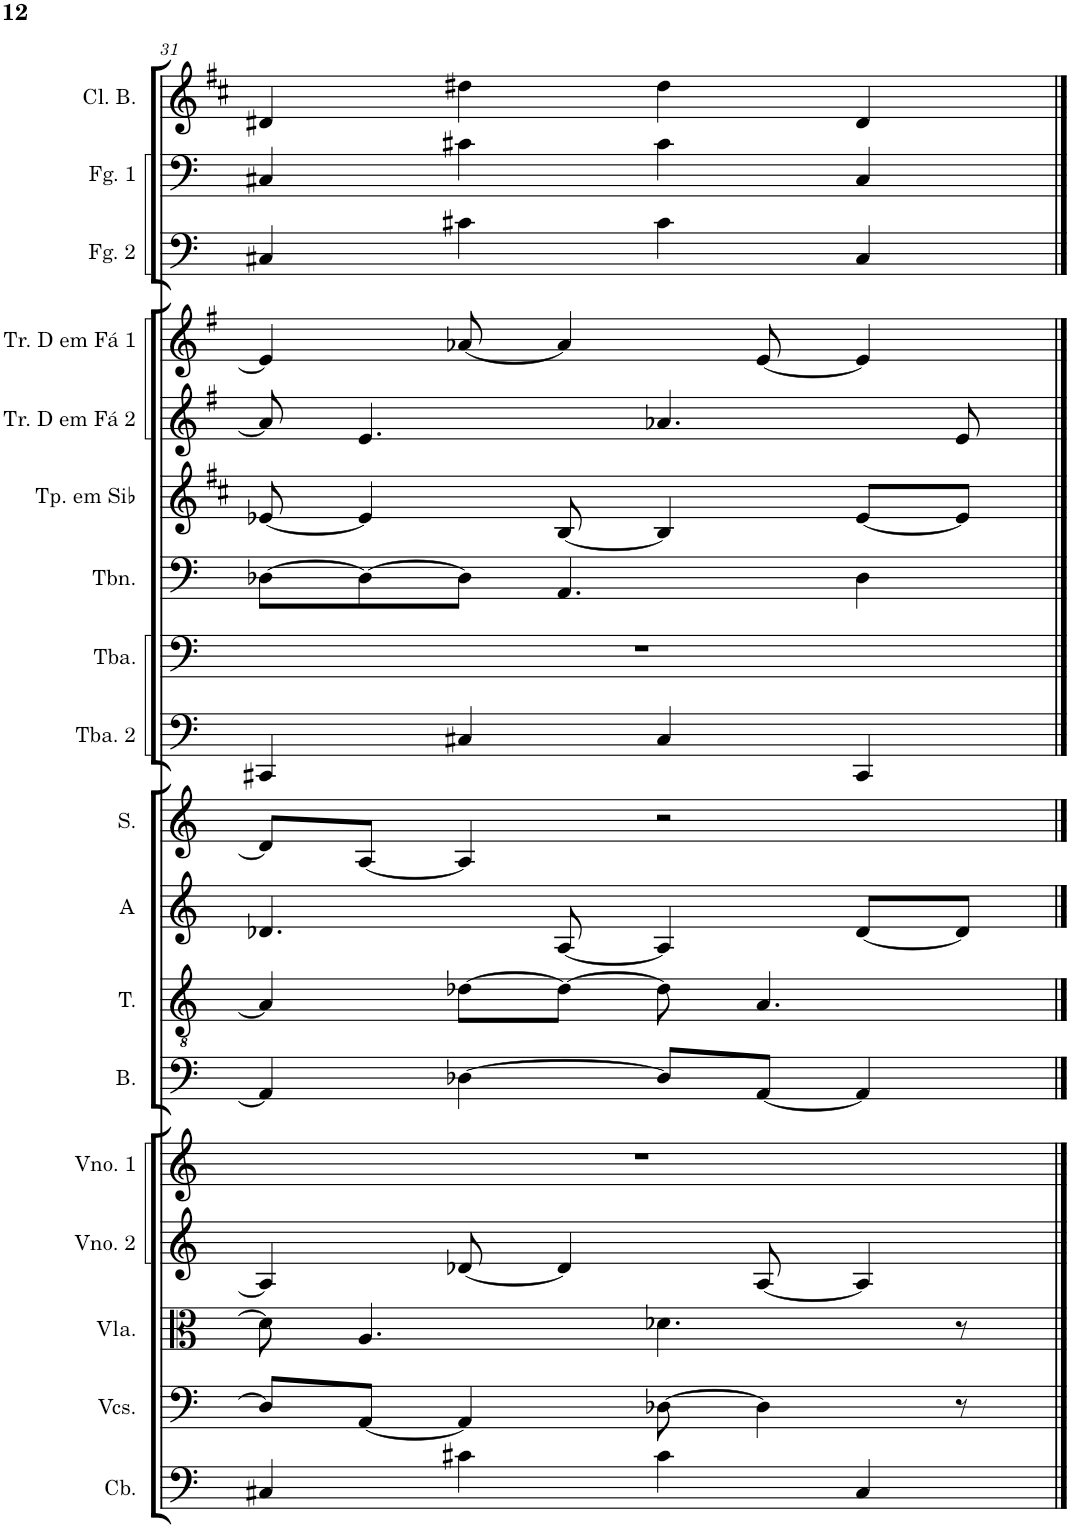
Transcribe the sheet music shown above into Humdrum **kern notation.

**kern	**kern	**kern	**kern	**kern	**kern	**kern	**kern	**kern	**kern	**kern	**kern	**kern	**kern	**kern	**kern	**kern	**kern
*part18	*part17	*part16	*part15	*part14	*part13	*part12	*part11	*part10	*part9	*part8	*part7	*part6	*part5	*part4	*part3	*part2	*part1
*staff18	*staff17	*staff16	*staff15	*staff14	*staff13	*staff12	*staff11	*staff10	*staff9	*staff8	*staff7	*staff6	*staff5	*staff4	*staff3	*staff2	*staff1
*I"Contrabaixo	*I"Violoncelos	*I"Violas	*I"Violinos 2	*I"Violinos 1	*I"Baixo	*I"Tenor	*I"Alto	*I"Soprano	*I"Tuba 2	*I"Tuba	*I"Trombone	*I"Trompete em Sib	*I"Trompa em Fá 2	*I"Trompa em Fá 1	*I"Fagote 2	*I"Fagote 1	*I"Clarinete Baixo
*I'Cb.	*I'Vcs.	*I'Vla.	*I'Vno. 2	*I'Vno. 1	*I'B.	*I'T.	*I'A	*I'S.	*I'Tba. 2	*I'Tba.	*I'Tbn.	*I'Tp. em Sib	*	*	*I'Fg. 2	*I'Fg. 1	*I'Cl. B.
!!LO:PB:g=z
*clefF4	*clefF4	*clefC3	*clefG2	*clefG2	*clefF4	*clefGv2	*clefG2	*clefG2	*clefF4	*clefF4	*clefF4	*clefG2	*clefG2	*clefG2	*clefF4	*clefF4	*clefG2
*Trd7c12	*	*	*	*	*	*	*	*	*	*	*	*Trd1c2	*Trd4c7	*Trd4c7	*	*	*Trd8c14
*k[]	*k[]	*k[]	*k[]	*k[]	*k[]	*k[]	*k[]	*k[]	*k[]	*k[]	*k[]	*k[f#c#]	*k[f#]	*k[f#]	*k[]	*k[]	*k[f#c#]
*M4/4	*M4/4	*M4/4	*M4/4	*M4/4	*M4/4	*M4/4	*M4/4	*M4/4	*M4/4	*M4/4	*M4/4	*M4/4	*M4/4	*M4/4	*M4/4	*M4/4	*M4/4
=31	=31	=31	=31	=31	=31	=31	=31	=31	=31	=31	=31	=31	=31	=31	=31	=31	=31
4C#X/	8D-/L]	8d-\]	4A/]	1r	4AA/]	4A/]	4.d-X/	8d-/L]	4CC#X/	1r	[8D-X\L	[8e-X/	8a-/]	4e/]	4C#X/	4C#X/	4d#X/
.	[8AA/J	4.A/	.	.	.	.	.	[8A/J	.	.	8D-\_	4e-/]	4.e/	.	.	.	.
4c#X\	4AA/]	.	[8d-X/	.	[4D-X\	[8d-X\L	.	4A/]	4C#X/	.	8D-\J]	.	.	[8a-X/	4c#X\	4c#X\	4dd#X\
.	.	.	4d-/]	.	.	8d-\J_	[8A/	.	.	.	4.AA/	[8B/	.	4a-/]	.	.	.
4c#\	[8D-X\	4.d-X\	.	.	8D-/L]	8d-\]	4A/]	2r	4C#/	.	.	4B/]	4.a-X/	.	4c#\	4c#\	4dd#\
.	4D-\]	.	[8A/	.	[8AA/J	4.A/	.	.	.	.	.	.	.	[8e/	.	.	.
4C#/	.	.	4A/]	.	4AA/]	.	[8d-/L	.	4CC#/	.	4D-\	[8e-/L	.	4e/]	4C#/	4C#/	4d#/
.	8r	8r	.	.	.	.	8d-/J]	.	.	.	.	8e-/J]	8e/	.	.	.	.
==	==	==	==	==	==	==	==	==	==	==	==	==	==	==	==	==	==
*-	*-	*-	*-	*-	*-	*-	*-	*-	*-	*-	*-	*-	*-	*-	*-	*-	*-
